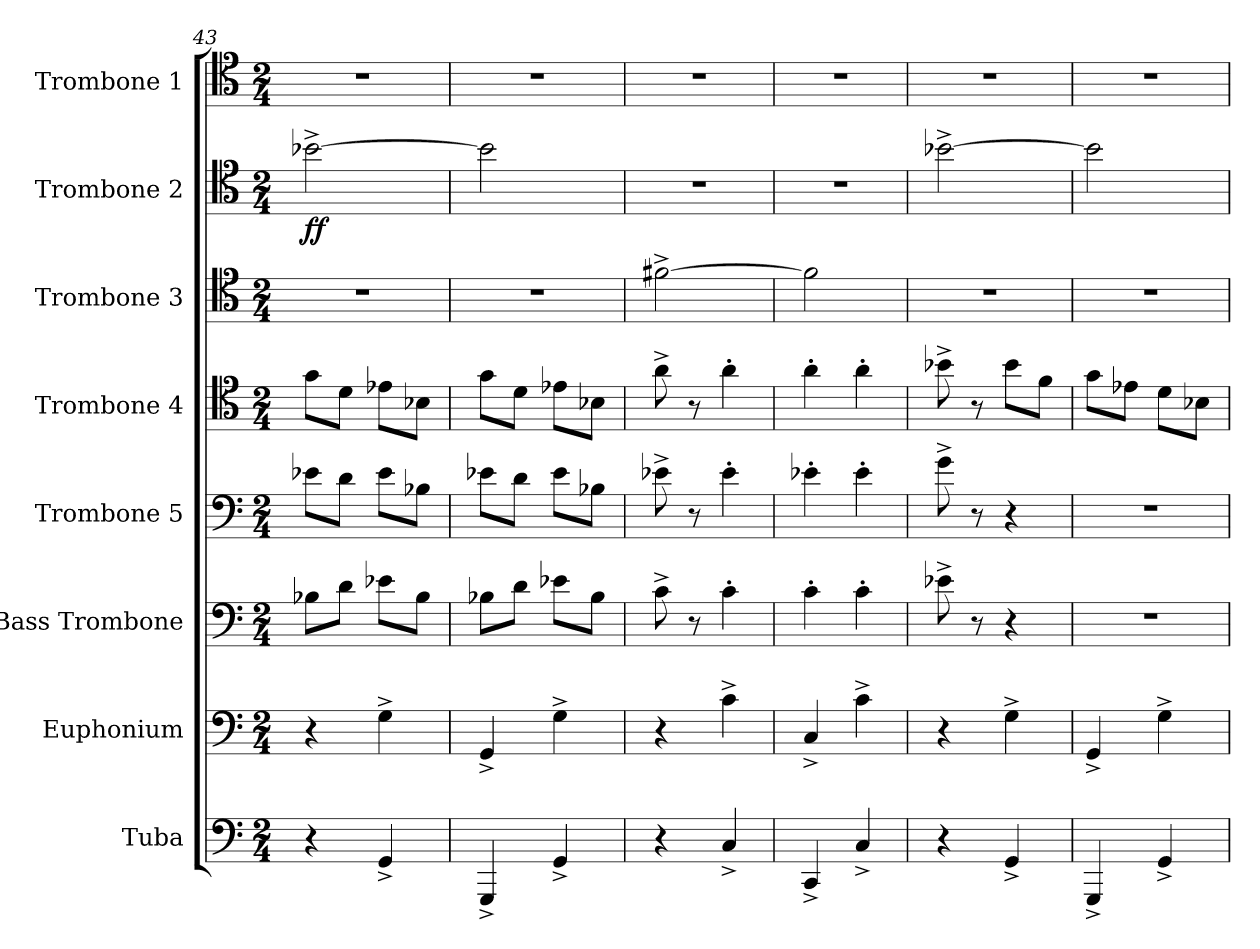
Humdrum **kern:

**kern	**kern	**kern	**kern	**kern	**kern	**kern	**dynam	**kern
*part8	*part7	*part6	*part5	*part4	*part3	*part2	*part2	*part1
*staff8	*staff7	*staff6	*staff5	*staff4	*staff3	*staff2	*staff2	*staff1
*I"Tuba	*I"Euphonium	*I"Bass Trombone	*I"Trombone 5	*I"Trombone 4	*I"Trombone 3	*I"Trombone 2	*	*I"Trombone 1
*I'Tba.	*I'Euph.	*I'B. Tbn.	*I'Tbn. 5	*I'Tbn. 4	*I'Tbn. 3	*I'Tbn. 2	*	*I'Tbn. 1
*clefF4	*clefF4	*clefF4	*clefF4	*clefC4	*clefC4	*clefC4	*	*clefC4
*k[]	*k[]	*k[]	*k[]	*k[]	*k[]	*k[]	*	*k[]
*M2/4	*M2/4	*M2/4	*M2/4	*M2/4	*M2/4	*M2/4	*	*M2/4
=43	=43	=43	=43	=43	=43	=43	=43	=43
!	!	!	!	!	!	!	!LO:DY:b	!
4r	4r	8B-X\L	8e-X\L	8g\L	2r	[2b-X^\	ff	2r
.	.	8d\J	8d\J	8d\J	.	.	.	.
4GG^/	4G^\	8e-X\L	8e-\L	8e-X\L	.	.	.	.
.	.	8B-\J	8B-X\J	8B-X\J	.	.	.	.
=44	=44	=44	=44	=44	=44	=44	=44	=44
4GGG^/	4GG^/	8B-X\L	8e-X\L	8g\L	2r	2b-\]	.	2r
.	.	8d\J	8d\J	8d\J	.	.	.	.
4GG^/	4G^\	8e-X\L	8e-\L	8e-X\L	.	.	.	.
.	.	8B-\J	8B-X\J	8B-X\J	.	.	.	.
=45	=45	=45	=45	=45	=45	=45	=45	=45
4r	4r	8c^\	8e-X^\	8a^\	[2f#X^\	2r	.	2r
.	.	8r	8r	8r	.	.	.	.
4C^/	4c^\	4c'\	4e-'\	4a'\	.	.	.	.
=46	=46	=46	=46	=46	=46	=46	=46	=46
4CC^/	4C^/	4c'\	4e-X'\	4a'\	2f#\]	2r	.	2r
4C^/	4c^\	4c'\	4e-'\	4a'\	.	.	.	.
=47	=47	=47	=47	=47	=47	=47	=47	=47
4r	4r	8e-X^\	8g^\	8b-X^\	2r	[2b-X^\	.	2r
.	.	8r	8r	8r	.	.	.	.
4GG^/	4G^\	4r	4r	8b-\L	.	.	.	.
.	.	.	.	8f\J	.	.	.	.
!!LO:PB:g=z
=48	=48	=48	=48	=48	=48	=48	=48	=48
4GGG^/	4GG^/	2r	2r	8g\L	2r	2b-\]	.	2r
.	.	.	.	8e-X\J	.	.	.	.
4GG^/	4G^\	.	.	8d\L	.	.	.	.
.	.	.	.	8B-X\J	.	.	.	.
=	=	=	=	=	=	=	=	=
*-	*-	*-	*-	*-	*-	*-	*-	*-
